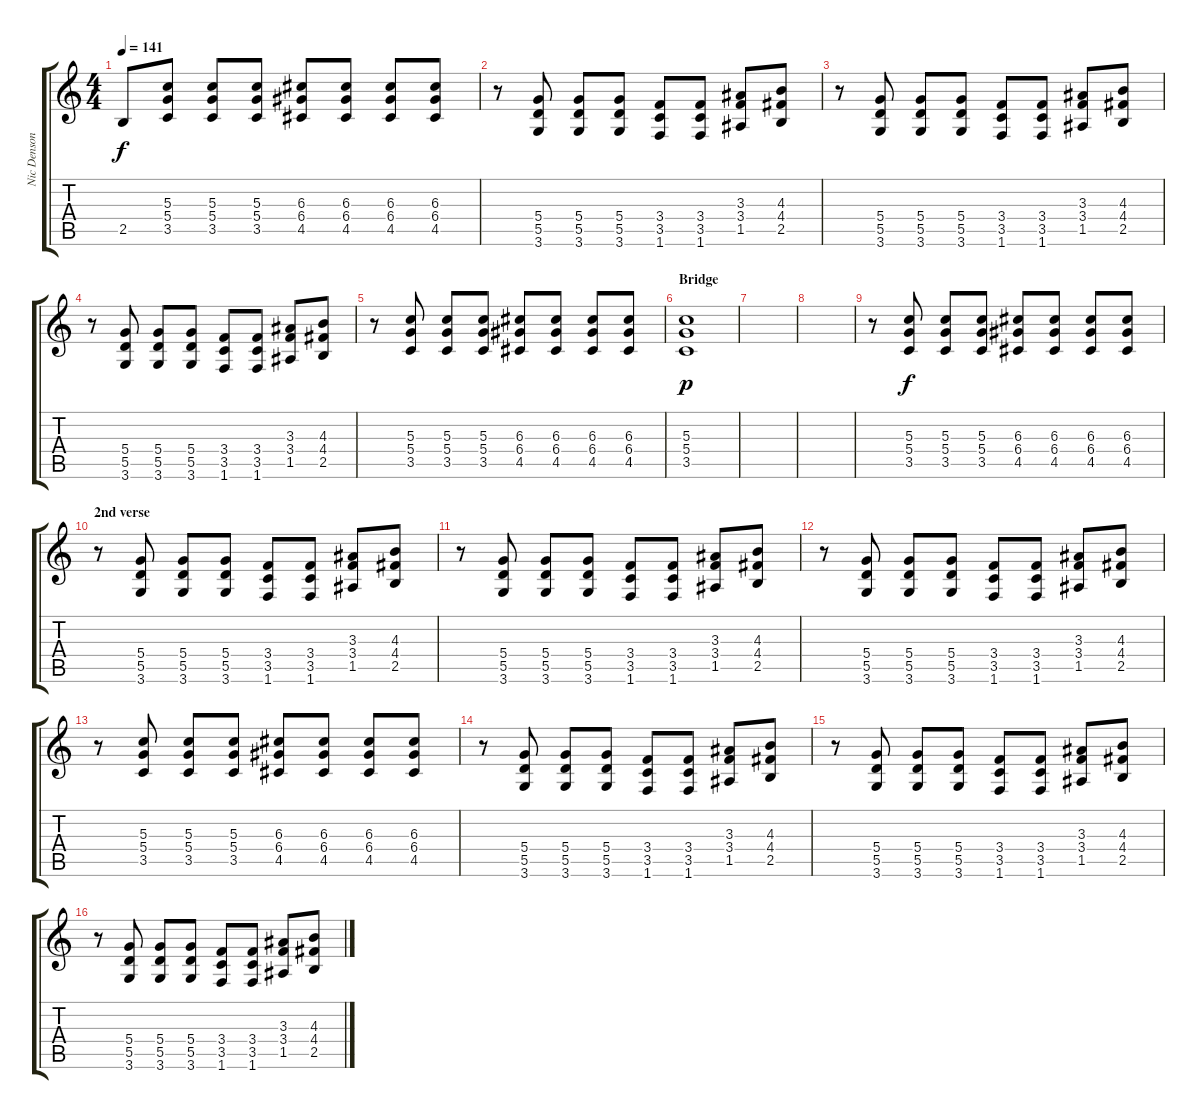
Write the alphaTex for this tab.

\track ("Nic Denson (Rhythm Guitar)" "Nic Denson") {instrument overdrivenguitar}
\staff {score tabs}
\tuning (E4 B3 G3 D3 A2 E2) {hide}
\ts (4 4)
\tempo 141
\clef g2
\ks c
2.5{t}.8{dy f} (5.3 5.4 3.5).8 (5.3 5.4 3.5).8 (5.3 5.4 3.5).8 (6.3 6.4 4.5).8 (6.3 6.4 4.5).8 (6.3 6.4 4.5).8 (6.3 6.4 4.5).8 |
r.8 (5.4 5.5 3.6).8 (5.4 5.5 3.6).8 (5.4 5.5 3.6).8 (3.4 3.5 1.6).8 (3.4 3.5 1.6).8 (3.3 3.4 1.5).8 (4.3 4.4 2.5).8 |
r.8 (5.4 5.5 3.6).8 (5.4 5.5 3.6).8 (5.4 5.5 3.6).8 (3.4 3.5 1.6).8 (3.4 3.5 1.6).8 (3.3 3.4 1.5).8 (4.3 4.4 2.5).8 |
r.8 (5.4 5.5 3.6).8 (5.4 5.5 3.6).8 (5.4 5.5 3.6).8 (3.4 3.5 1.6).8 (3.4 3.5 1.6).8 (3.3 3.4 1.5).8 (4.3 4.4 2.5).8 |
r.8 (5.3 5.4 3.5).8 (5.3 5.4 3.5).8 (5.3 5.4 3.5).8 (6.3 6.4 4.5).8 (6.3 6.4 4.5).8 (6.3 6.4 4.5).8 (6.3 6.4 4.5).8 |
\section ("" "Bridge")
(5.3 5.4 3.5).1{dy p} |
|
|
r.8 (5.3 5.4 3.5).8{dy f} (5.3 5.4 3.5).8 (5.3 5.4 3.5).8 (6.3 6.4 4.5).8 (6.3 6.4 4.5).8 (6.3 6.4 4.5).8 (6.3 6.4 4.5).8 |
\section ("" "2nd verse")
r.8 (5.4 5.5 3.6).8 (5.4 5.5 3.6).8 (5.4 5.5 3.6).8 (3.4 3.5 1.6).8 (3.4 3.5 1.6).8 (3.3 3.4 1.5).8 (4.3 4.4 2.5).8 |
r.8 (5.4 5.5 3.6).8 (5.4 5.5 3.6).8 (5.4 5.5 3.6).8 (3.4 3.5 1.6).8 (3.4 3.5 1.6).8 (3.3 3.4 1.5).8 (4.3 4.4 2.5).8 |
r.8 (5.4 5.5 3.6).8 (5.4 5.5 3.6).8 (5.4 5.5 3.6).8 (3.4 3.5 1.6).8 (3.4 3.5 1.6).8 (3.3 3.4 1.5).8 (4.3 4.4 2.5).8 |
r.8 (5.3 5.4 3.5).8 (5.3 5.4 3.5).8 (5.3 5.4 3.5).8 (6.3 6.4 4.5).8 (6.3 6.4 4.5).8 (6.3 6.4 4.5).8 (6.3 6.4 4.5).8 |
r.8 (5.4 5.5 3.6).8 (5.4 5.5 3.6).8 (5.4 5.5 3.6).8 (3.4 3.5 1.6).8 (3.4 3.5 1.6).8 (3.3 3.4 1.5).8 (4.3 4.4 2.5).8 |
r.8 (5.4 5.5 3.6).8 (5.4 5.5 3.6).8 (5.4 5.5 3.6).8 (3.4 3.5 1.6).8 (3.4 3.5 1.6).8 (3.3 3.4 1.5).8 (4.3 4.4 2.5).8 |
r.8 (5.4 5.5 3.6).8 (5.4 5.5 3.6).8 (5.4 5.5 3.6).8 (3.4 3.5 1.6).8 (3.4 3.5 1.6).8 (3.3 3.4 1.5).8 (4.3 4.4 2.5).8
